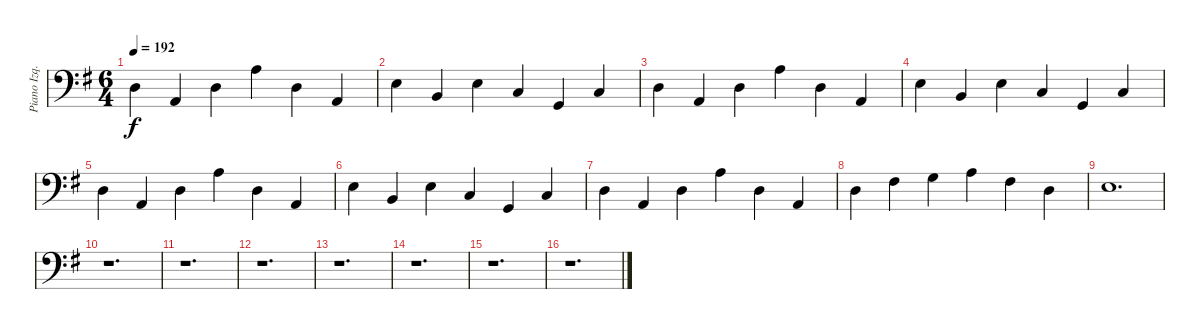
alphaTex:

\track ("Piano Izq." "Piano Izq.") {instrument acousticgrandpiano}
\staff {score}
\tuning (G2 D2 A1 E1) {hide}
\ts (6 4)
\tempo 192
\clef f4
\ks eminor
7.1.4{dy f} 7.2.4 7.1.4 14.1.4 7.1.4 7.2.4 |
9.1.4 9.2.4 9.1.4 5.1.4 5.2.4 5.1.4 |
7.1.4 7.2.4 7.1.4 14.1.4 7.1.4 7.2.4 |
9.1.4 9.2.4 9.1.4 5.1.4 5.2.4 5.1.4 |
7.1.4 7.2.4 7.1.4 14.1.4 7.1.4 7.2.4 |
9.1.4 9.2.4 9.1.4 5.1.4 5.2.4 5.1.4 |
7.1.4 7.2.4 7.1.4 14.1.4 7.1.4 7.2.4 |
7.1.4 11.1.4 12.1.4 14.1.4 11.1.4 7.1.4 |
9.1.1{d} |
r.1{d} |
r.1{d} |
r.1{d} |
r.1{d} |
r.1{d} |
r.1{d} |
r.1{d}
